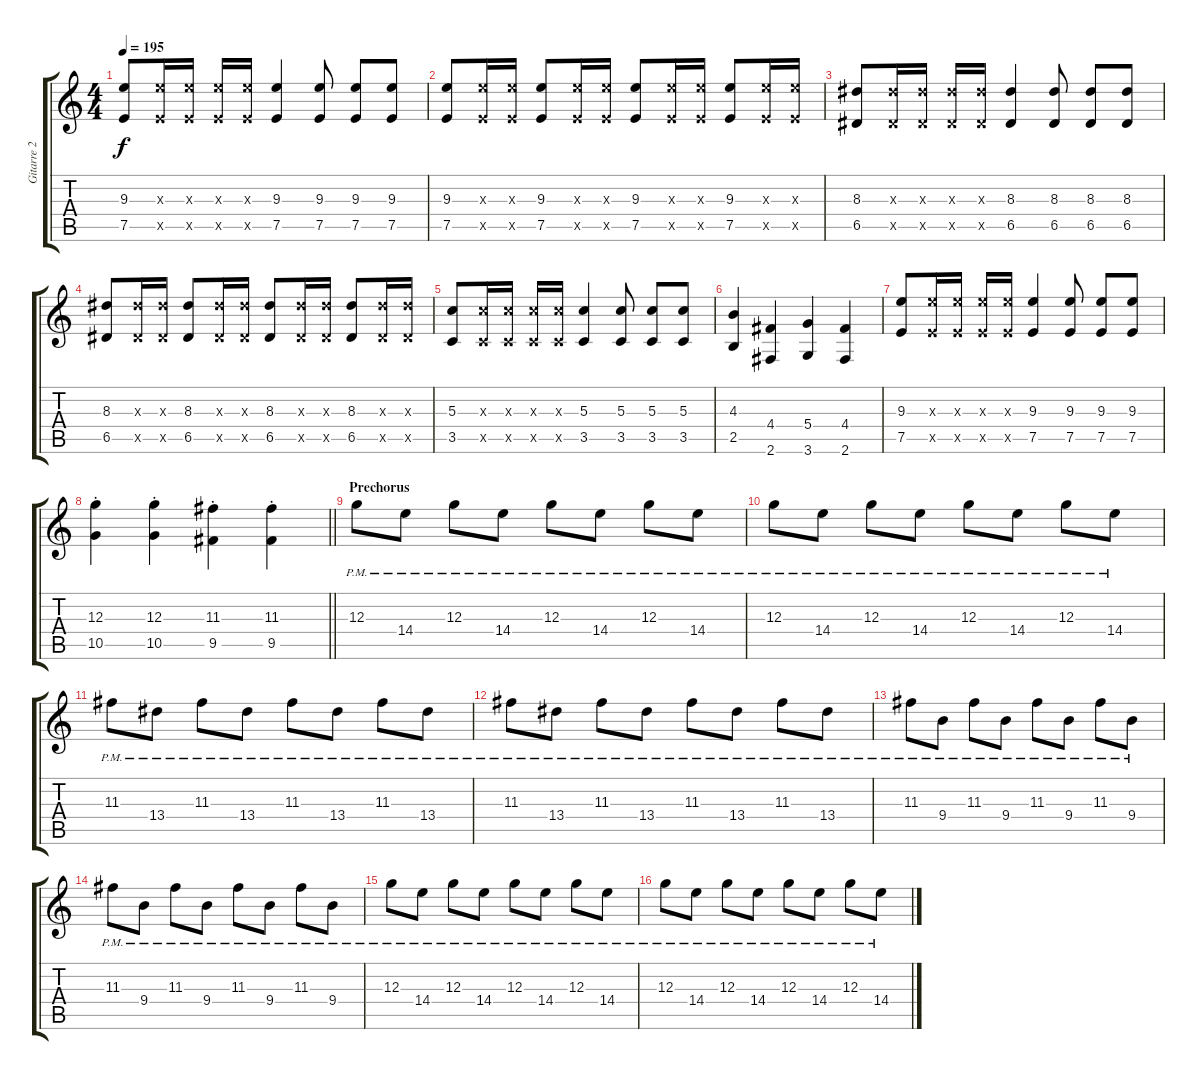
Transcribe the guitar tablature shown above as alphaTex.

\track ("Gitarre 2" "Gitarre 2") {instrument distortionguitar}
\staff {score tabs}
\tuning (E4 B3 G3 D3 A2 E2) {hide}
\ts (4 4)
\tempo 195
\clef g2
\ks c
(9.3 7.5).8{dy f} (9.3{x} 7.5{x}).16 (9.3{x} 7.5{x}).16 (9.3{x} 7.5{x}).16 (9.3{x} 7.5{x}).16 (9.3 7.5).4 (9.3 7.5).8 (9.3 7.5).8 (9.3 7.5).8 |
(9.3 7.5).8 (9.3{x} 7.5{x}).16 (9.3{x} 7.5{x}).16 (9.3 7.5).8 (9.3{x} 7.5{x}).16 (9.3{x} 7.5{x}).16 (9.3 7.5).8 (9.3{x} 7.5{x}).16 (9.3{x} 7.5{x}).16 (9.3 7.5).8 (9.3{x} 7.5{x}).16 (9.3{x} 7.5{x}).16 |
(8.3 6.5).8 (8.3{x} 6.5{x}).16 (8.3{x} 6.5{x}).16 (8.3{x} 6.5{x}).16 (8.3{x} 6.5{x}).16 (8.3 6.5).4 (8.3 6.5).8 (8.3 6.5).8 (8.3 6.5).8 |
(8.3 6.5).8 (8.3{x} 6.5{x}).16 (8.3{x} 6.5{x}).16 (8.3 6.5).8 (8.3{x} 6.5{x}).16 (8.3{x} 6.5{x}).16 (8.3 6.5).8 (8.3{x} 6.5{x}).16 (8.3{x} 6.5{x}).16 (8.3 6.5).8 (8.3{x} 6.5{x}).16 (8.3{x} 6.5{x}).16 |
(5.3 3.5).8 (5.3{x} 3.5{x}).16 (5.3{x} 3.5{x}).16 (5.3{x} 3.5{x}).16 (5.3{x} 3.5{x}).16 (5.3 3.5).4 (5.3 3.5).8 (5.3 3.5).8 (5.3 3.5).8 |
(4.3 2.5).4 (4.4 2.6).4 (5.4 3.6).4 (4.4 2.6).4 |
(9.3 7.5).8 (9.3{x} 7.5{x}).16 (9.3{x} 7.5{x}).16 (9.3{x} 7.5{x}).16 (9.3{x} 7.5{x}).16 (9.3 7.5).4 (9.3 7.5).8 (9.3 7.5).8 (9.3 7.5).8 |
\barLineRight lightlight
(12.3{st} 10.5{st}).4 (12.3{st} 10.5{st}).4 (11.3{st} 9.5{st}).4 (11.3{st} 9.5{st}).4 |
\section ("" "Prechorus")
12.3{pm}.8 14.4{pm}.8 12.3{pm}.8 14.4{pm}.8 12.3{pm}.8 14.4{pm}.8 12.3{pm}.8 14.4{pm}.8 |
12.3{pm}.8 14.4{pm}.8 12.3{pm}.8 14.4{pm}.8 12.3{pm}.8 14.4{pm}.8 12.3{pm}.8 14.4{pm}.8 |
11.3{pm}.8 13.4{pm}.8 11.3{pm}.8 13.4{pm}.8 11.3{pm}.8 13.4{pm}.8 11.3{pm}.8 13.4{pm}.8 |
11.3{pm}.8 13.4{pm}.8 11.3{pm}.8 13.4{pm}.8 11.3{pm}.8 13.4{pm}.8 11.3{pm}.8 13.4{pm}.8 |
11.3{pm}.8 9.4{pm}.8 11.3{pm}.8 9.4{pm}.8 11.3{pm}.8 9.4{pm}.8 11.3{pm}.8 9.4{pm}.8 |
11.3{pm}.8 9.4{pm}.8 11.3{pm}.8 9.4{pm}.8 11.3{pm}.8 9.4{pm}.8 11.3{pm}.8 9.4{pm}.8 |
12.3{pm}.8 14.4{pm}.8 12.3{pm}.8 14.4{pm}.8 12.3{pm}.8 14.4{pm}.8 12.3{pm}.8 14.4{pm}.8 |
12.3{pm}.8 14.4{pm}.8 12.3{pm}.8 14.4{pm}.8 12.3{pm}.8 14.4{pm}.8 12.3{pm}.8 14.4{pm}.8
